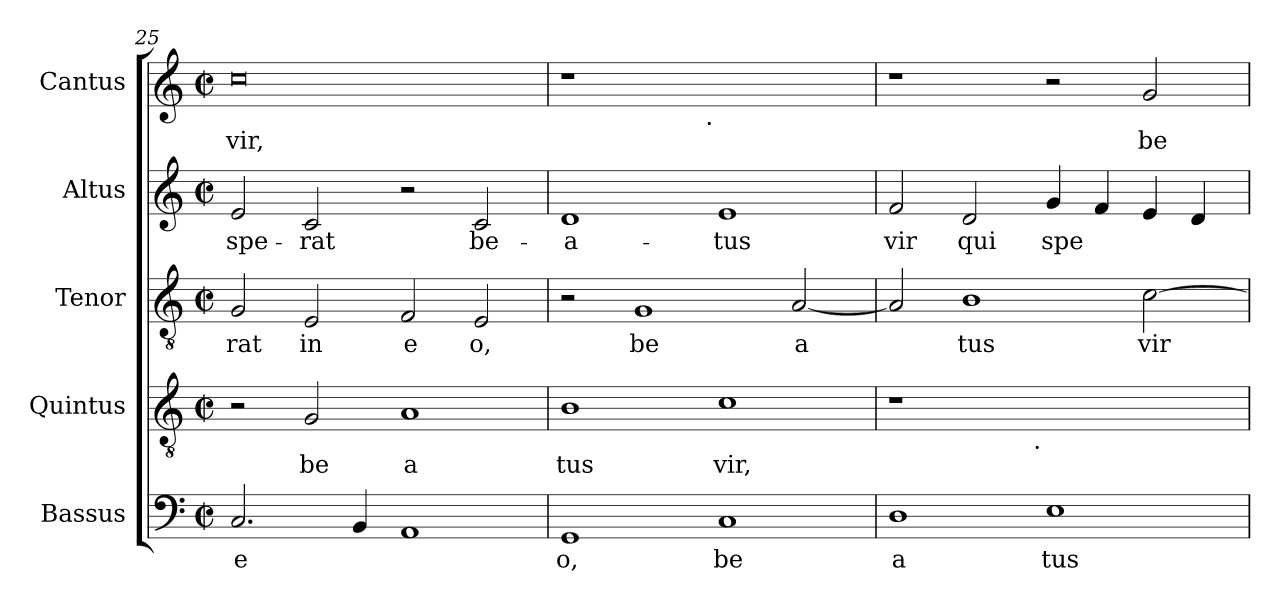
**kern	**text	**kern	**text	**kern	**text	**kern	**text	**kern	**text
*part5	*part5	*part4	*part4	*part3	*part3	*part2	*part2	*part1	*part1
*staff5	*staff5	*staff4	*staff4	*staff3	*staff3	*staff2	*staff2	*staff1	*staff1
*I"Bassus	*	*I"Quintus	*	*I"Tenor	*	*I"Altus	*	*I"Cantus	*
!!LO:LB:g=z
*clefF4	*	*clefGv2	*	*clefGv2	*	*clefG2	*	*clefG2	*
*k[]	*	*k[]	*	*k[]	*	*k[]	*	*k[]	*
*C:	*	*C:	*	*C:	*	*C:	*	*C:	*
*M2/2	*	*M2/2	*	*M2/2	*	*M2/2	*	*M2/2	*
*met(c|)	*	*met(c|)	*	*met(c|)	*	*met(c|)	*	*met(c|)	*
=25	=25	=25	=25	=25	=25	=25	=25	=25	=25
!	!LO:LY:b:cj	!	!	!	!LO:LY:b:cj	!	!LO:LY:b:cj	!	!LO:LY:b:cj
2.C/	e	2r	.	2G/	-rat	2e/	spe-	0cc	vir,
!	!	!	!LO:LY:b:cj	!	!LO:LY:b:cj	!	!LO:LY:b:cj	!	!
.	.	2G/	be	2E/	in	2c/	-rat	.	.
!	!LO:LY:b:cj	!	!	!	!	!	!	!	!
4BB/	.	.	.	.	.	.	.	.	.
!	!LO:LY:b:cj	!	!LO:LY:b:cj	!	!LO:LY:b:cj	!	!	!	!
1AA	.	1A	a	2F/	e	2r	.	.	.
!	!	!	!	!	!LO:LY:b:cj	!	!LO:LY:b:cj	!	!
.	.	.	.	2E/	o,	2c/	be-	.	.
=26	=26	=26	=26	=26	=26	=26	=26	=26	=26
!	!LO:LY:b:cj	!	!LO:LY:b:cj	!	!	!	!LO:LY:b:cj	!	!
*	*	*	*	*	*	*	*	*^	*
1GG	o,	1B	tus	2r	.	1d	-a-	1r	2ryy	.
!	!	!	!	!	!LO:LY:b:cj	!	!	!	!	!
.	.	.	.	1G	be	.	.	.	4...ryy	.
!	!	!	!	!	!	!	!	!	!LO:TX:b:t=.	!
.	.	.	.	.	.	.	.	.	1ryy	.
!	!LO:LY:b:cj	!	!LO:LY:b:cj	!	!	!	!LO:LY:b:cj	!	!	!
1C	be	1c	vir,	.	.	1e	-tus	1ryy	.	.
!	!	!	!	!	!LO:LY:b:cj	!	!	!	!	!
.	.	.	.	[<2A/	a	.	.	.	.	.
.	.	.	.	.	.	.	.	.	32ryy	.
=27	=27	=27	=27	=27	=27	=27	=27	=27	=27	=27
!	!LO:LY:b:cj	!	!	!	!LO:LY:b:cj	!	!LO:LY:b:cj	!	!	!
*	*	*^	*	*	*	*	*	*v	*v	*
1D	a	1r	2ryy	.	2A/]	.	2f/	vir	1r	.
!	!	!	!	!	!	!LO:LY:b:cj	!	!LO:LY:b:cj	!	!
.	.	.	4...ryy	.	1B	tus	2d/	qui	.	.
!	!	!	!LO:TX:b:t=.	!	!	!	!	!	!	!
.	.	.	1ryy	.	.	.	.	.	.	.
!	!LO:LY:b:cj	!	!	!	!	!	!	!LO:LY:b:cj	!	!
1E	tus	1ryy	.	.	.	.	4g/	spe-	2r	.
!	!	!	!	!	!	!	!	!LO:LY:b:cj	!	!
.	.	.	.	.	.	.	4f/	--	.	.
!	!	!	!	!	!	!LO:LY:b:cj	!	!LO:LY:b:cj	!	!LO:LY:b:cj
.	.	.	.	.	[>2c\	vir	4e/	--	2g/	be
!	!	!	!	!	!	!	!	!LO:LY:b:cj	!	!
.	.	.	.	.	.	.	4d/	--	.	.
.	.	.	32ryy	.	.	.	.	.	.	.
*	*	*v	*v	*	*	*	*	*	*	*
=	=	=	=	=	=	=	=	=	=
*-	*-	*-	*-	*-	*-	*-	*-	*-	*-
